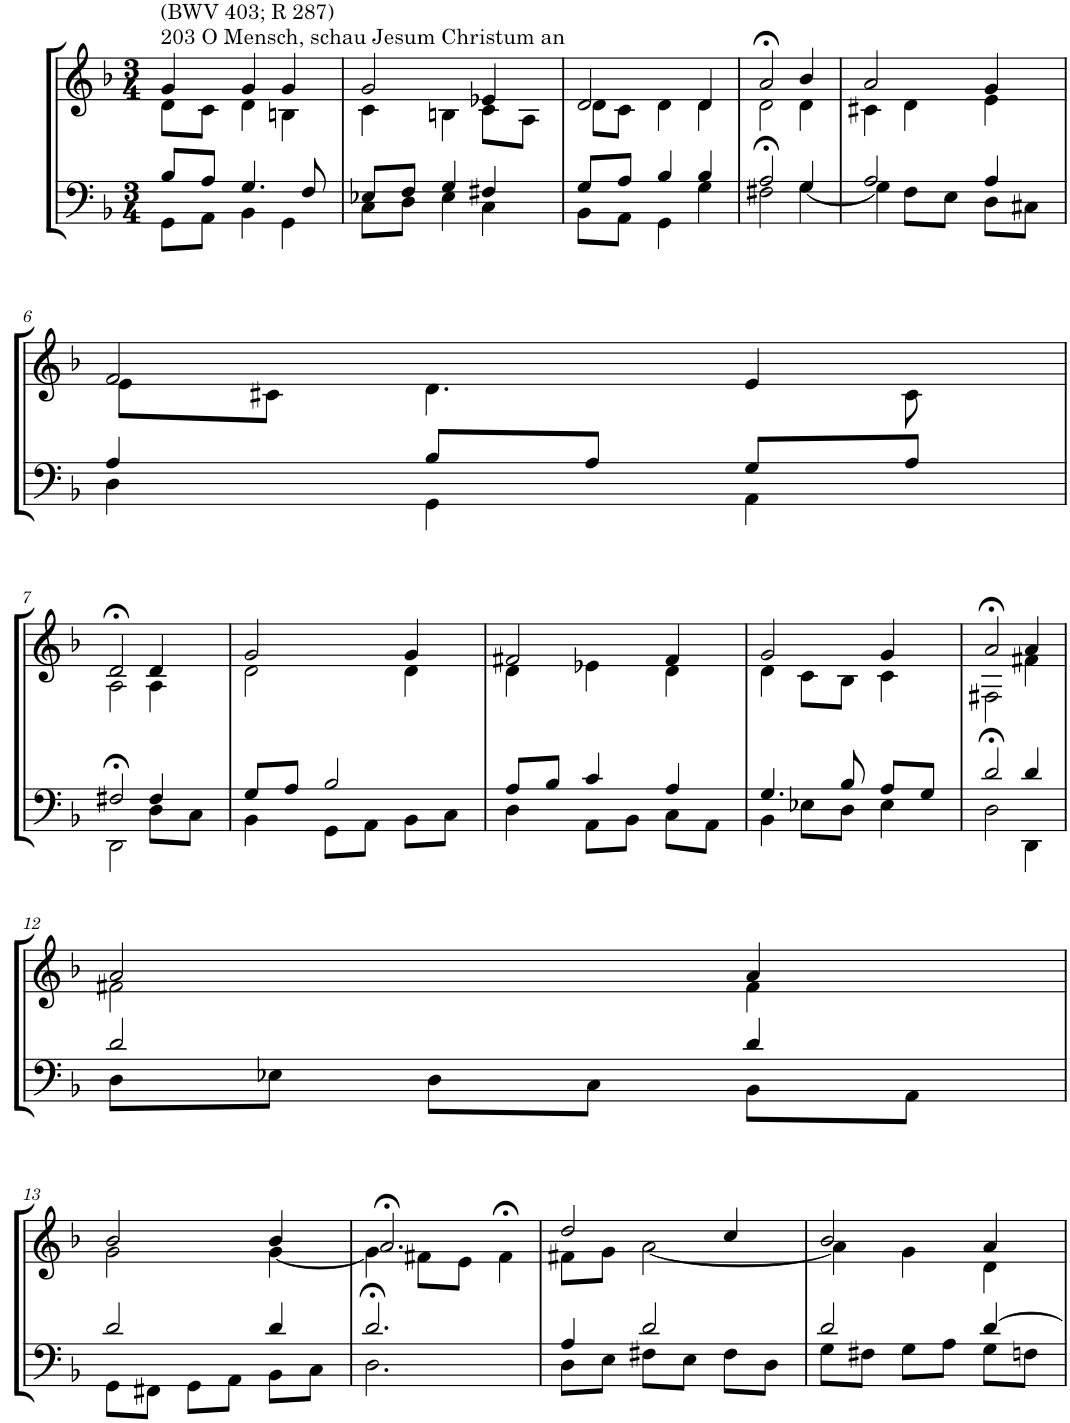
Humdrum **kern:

**kern	**kern
*part2	*part1
*staff2	*staff1
*I"Tenor/Baß	*I"Sopran/Alt
*clefF4	*clefG2
*k[b-]	*k[b-]
*M3/4	*M3/4
=1	=1
*^	*^
!	!	!LO:TX:a:t=203 O Mensch, schau Jesum Christum an	!
!	!	!LO:TX:a:t=(BWV 403; R 287)	!
8B-/L	8GG\L	4g/	8d\L
8A/J	8AA\J	.	8c\J
4.G/	4BB-\	4g/	4d\
.	4GG\	4g/	4Bn\
8F/	.	.	.
=2	=2	=2	=2
8E-X/L	8C\L	2g/	4c\
8F/J	8D\J	.	.
4G/	4E-\	.	4Bn\
4F#X/	4C\	4e-X/	8c\L
.	.	.	8A\J
=3	=3	=3	=3
8G/L	8BB-\L	2d/	8d\L
8A/J	8AA\J	.	8c\J
4B-/	4GG\	.	4d\
4B-/	4G\	4d/	4d\
=4	=4	=4	=4
2A/	2F#X>\	2a>/	2d\
4G/	[4G\	4b-/	4d\
=5	=5	=5	=5
2A/	4G\]	2a/	4c#X\
.	8F\L	.	4d\
.	8E\J	.	.
4A/	8D\L	4g/	4e\
.	8C#X\J	.	.
!!LO:LB:g=z	!!
=6	=6	=6	=6
4A/	4D\	2f/	8e\L
.	.	.	8c#X\J
8B-/L	4GG\	.	4.d\
8A/J	.	.	.
8G/L	4AA\	4e/	.
8A/J	.	.	8c#\
!!LO:LB:g=z	!!
=7	=7	=7	=7
2F#X/	2DD>\	2d>/	2A\
4F#/	8D\L	4d/	4A\
.	8C\J	.	.
=8	=8	=8	=8
8G/L	4BB-\	2g/	2d\
8A/J	.	.	.
2B-/	8GG\L	.	.
.	8AA\J	.	.
.	8BB-\L	4g/	4d\
.	8C\J	.	.
=9	=9	=9	=9
8A/L	4D\	2f#X/	4d\
8B-/J	.	.	.
4c/	8AA\L	.	4e-X\
.	8BB-\J	.	.
4A/	8C\L	4f#/	4d\
.	8AA\J	.	.
=10	=10	=10	=10
4.G/	4BB-\	2g/	4d\
.	8E-X\L	.	8c\L
8B-/	8D\J	.	8B-\J
8A/L	4E-\	4g/	4c\
8G/J	.	.	.
=11	=11	=11	=11
2d/	2D>\	2a>/	2F#X\
4d/	4DD\	4a/	4f#X\
!!LO:LB:g=z	!!
=12	=12	=12	=12
2d/	8D\L	2a/	2f#X\
.	8E-X\J	.	.
.	8D\L	.	.
.	8C\J	.	.
4d/	8BB-\L	4a/	4f#\
.	8AA\J	.	.
!!LO:LB:g=z	!!
=13	=13	=13	=13
2d/	8GG\L	2b-/	2g\
.	8FF#X\J	.	.
.	8GG\L	.	.
.	8AA\J	.	.
4d/	8BB-\L	4b-/	[4g\
.	8C\J	.	.
=14	=14	=14	=14
2.d/	2.D>\	2.a>/	4g\]
.	.	.	8f#X\L
.	.	.	8e\J
.	.	.	4f#>\
=15	=15	=15	=15
4A/	8D\L	2dd/	8f#X\L
.	8E\J	.	8g\J
2d/	8F#X\L	.	[2a\
.	8E\J	.	.
.	8F#\L	4cc/	.
.	8D\J	.	.
=16	=16	=16	=16
2d/	8G\L	2b-/	4a\]
.	8F#X\J	.	.
.	8G\L	.	4g\
.	8A\J	.	.
[4d/	8G\L	4a/	4d\
.	8Fn\J	.	.
*v	*v	*	*
*	*v	*v
=	=
*-	*-
